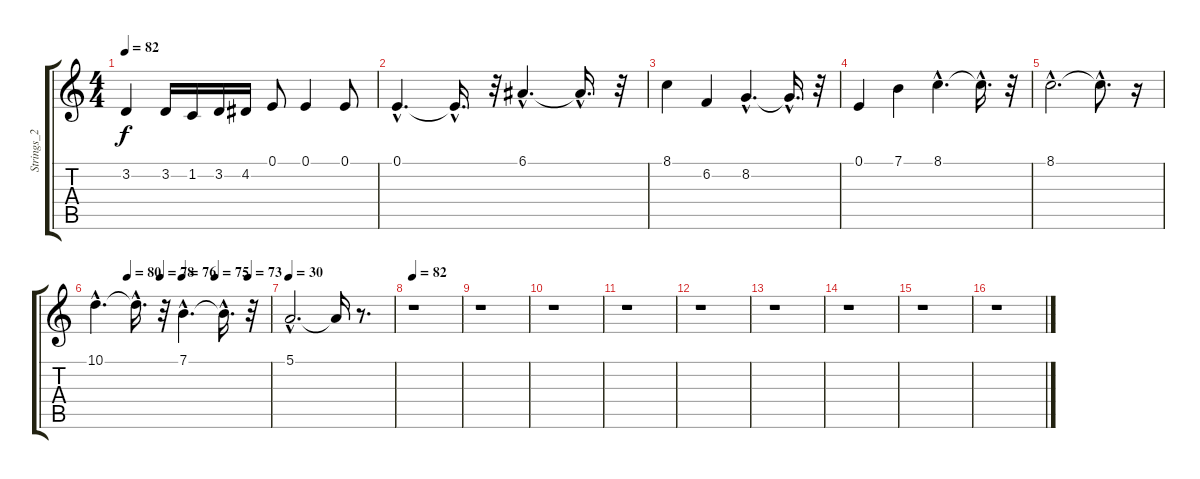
\track ("Strings_2 " "Strings_2 ") {instrument frenchhorn}
\staff {score tabs}
\tuning (E4 B3 G3 D3 A2 E2) {hide}
\ts (4 4)
\tempo 82
\clef g2
\ks c
3.2.4{dy f} 3.2.16 1.2.16 3.2.16 4.2.16 0.1.8 0.1.4 0.1.8 |
0.1{hac}.4{d} 0.1{hac t}.16{d} r.32 6.1{hac}.4{d} 6.1{hac t}.16{d} r.32 |
8.1.4 6.2.4 8.2{hac}.4{d} 8.2{hac t}.16{d} r.32 |
0.1.4 7.1.4 8.1{hac}.4{d} 8.1{hac t}.16{d} r.32 |
8.1{hac}.2{d} 8.1{hac t}.8{d} r.16 |
\tempo (80 0.1875)
\tempo (78 0.375)
\tempo (76 0.5)
\tempo (75 0.6875)
\tempo (73 0.875)
10.1{hac}.4{d} 10.1{hac t}.16{d} r.32 7.1{hac}.4{d} 7.1{hac t}.16{d} r.32 |
\tempo 30
5.1{hac}.2{d} 5.1{t}.16 r.8{d} |
\tempo 82
r.1 |
r.1 |
r.1 |
r.1 |
r.1 |
r.1 |
r.1 |
r.1 |
r.1
